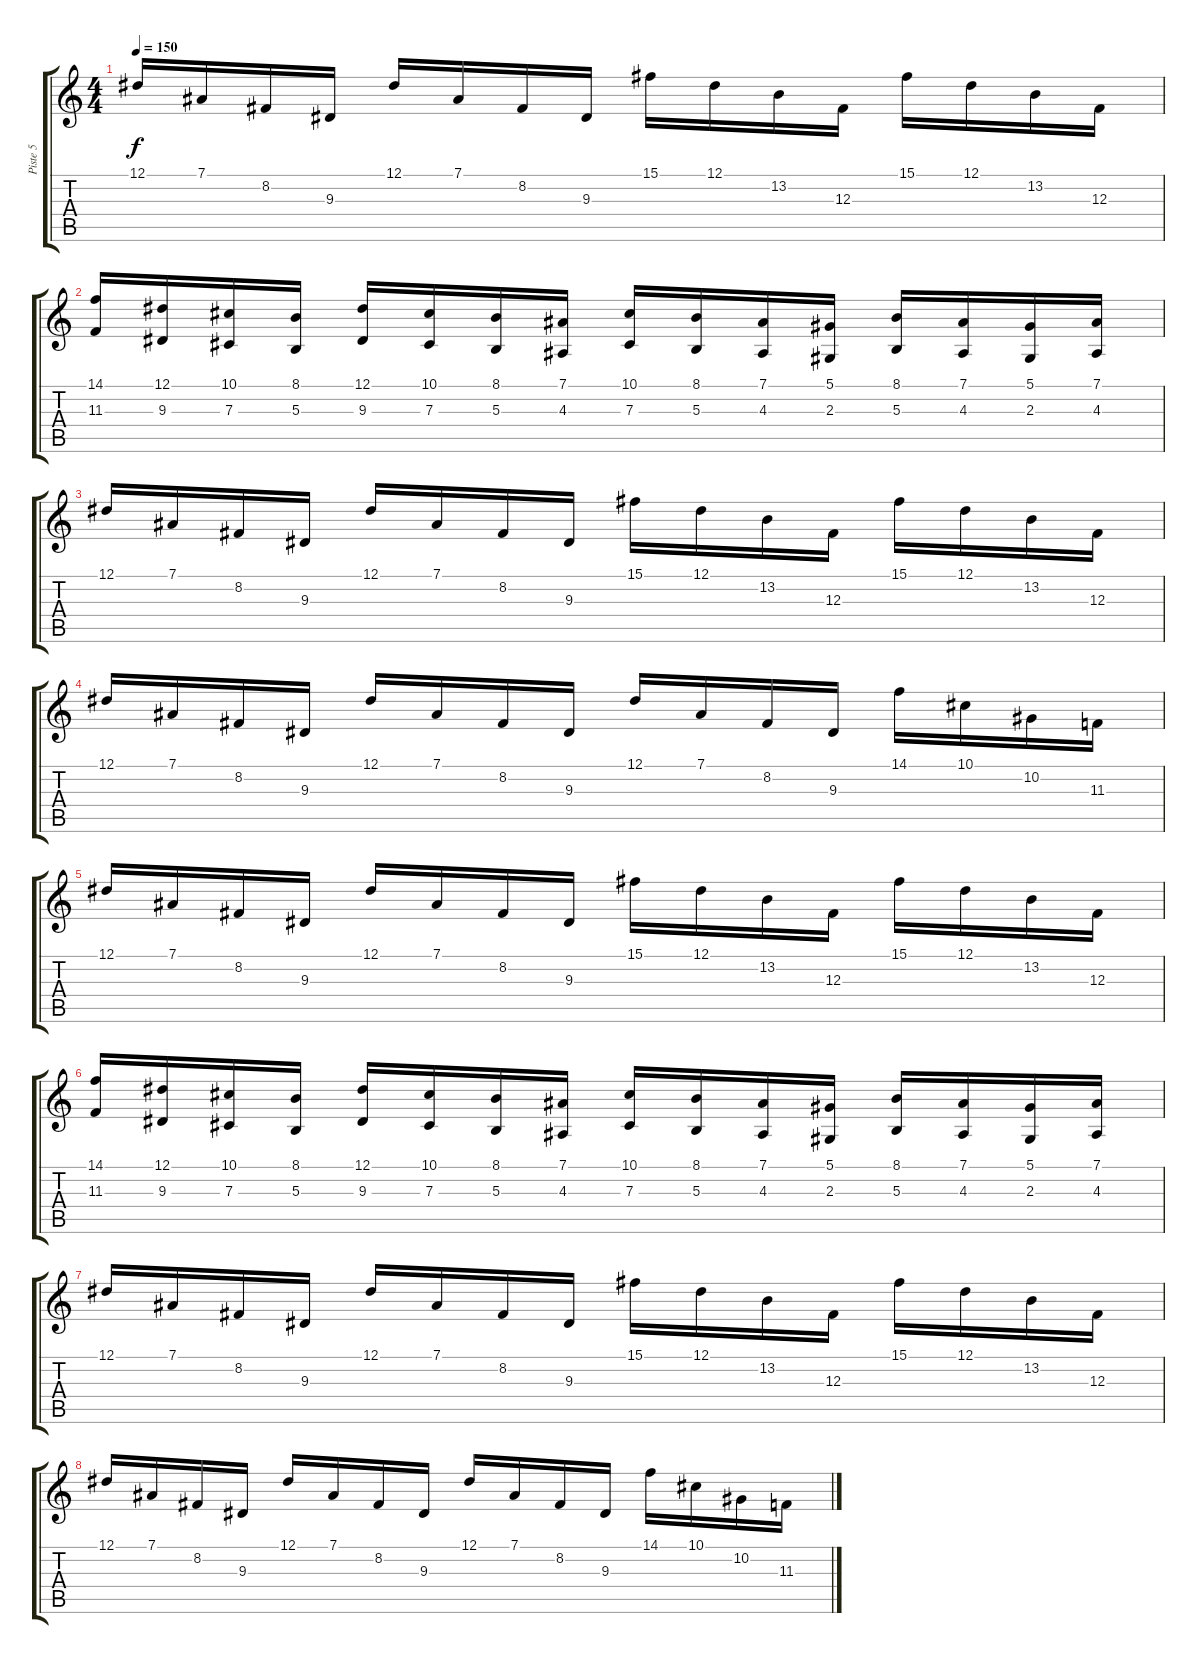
\track ("Piste 5" "Piste 5") {instrument harpsichord}
\staff {score tabs}
\tuning (Eb4 Bb3 Gb3 Db3 Ab2 Eb2) {hide}
\ts (4 4)
\tempo 150
\clef g2
\ks c
12.1.16{dy f} 7.1.16 8.2.16 9.3.16 12.1.16 7.1.16 8.2.16 9.3.16 15.1.16 12.1.16 13.2.16 12.3.16 15.1.16 12.1.16 13.2.16 12.3.16 |
(14.1 11.3).16 (12.1 9.3).16 (10.1 7.3).16 (8.1 5.3).16 (12.1 9.3).16 (10.1 7.3).16 (8.1 5.3).16 (7.1 4.3).16 (10.1 7.3).16 (8.1 5.3).16 (7.1 4.3).16 (5.1 2.3).16 (8.1 5.3).16 (7.1 4.3).16 (5.1 2.3).16 (7.1 4.3).16 |
12.1.16 7.1.16 8.2.16 9.3.16 12.1.16 7.1.16 8.2.16 9.3.16 15.1.16 12.1.16 13.2.16 12.3.16 15.1.16 12.1.16 13.2.16 12.3.16 |
12.1.16 7.1.16 8.2.16 9.3.16 12.1.16 7.1.16 8.2.16 9.3.16 12.1.16 7.1.16 8.2.16 9.3.16 14.1.16 10.1.16 10.2.16 11.3.16 |
12.1.16 7.1.16 8.2.16 9.3.16 12.1.16 7.1.16 8.2.16 9.3.16 15.1.16 12.1.16 13.2.16 12.3.16 15.1.16 12.1.16 13.2.16 12.3.16 |
(14.1 11.3).16 (12.1 9.3).16 (10.1 7.3).16 (8.1 5.3).16 (12.1 9.3).16 (10.1 7.3).16 (8.1 5.3).16 (7.1 4.3).16 (10.1 7.3).16 (8.1 5.3).16 (7.1 4.3).16 (5.1 2.3).16 (8.1 5.3).16 (7.1 4.3).16 (5.1 2.3).16 (7.1 4.3).16 |
12.1.16 7.1.16 8.2.16 9.3.16 12.1.16 7.1.16 8.2.16 9.3.16 15.1.16 12.1.16 13.2.16 12.3.16 15.1.16 12.1.16 13.2.16 12.3.16 |
12.1.16 7.1.16 8.2.16 9.3.16 12.1.16 7.1.16 8.2.16 9.3.16 12.1.16 7.1.16 8.2.16 9.3.16 14.1.16 10.1.16 10.2.16 11.3.16
